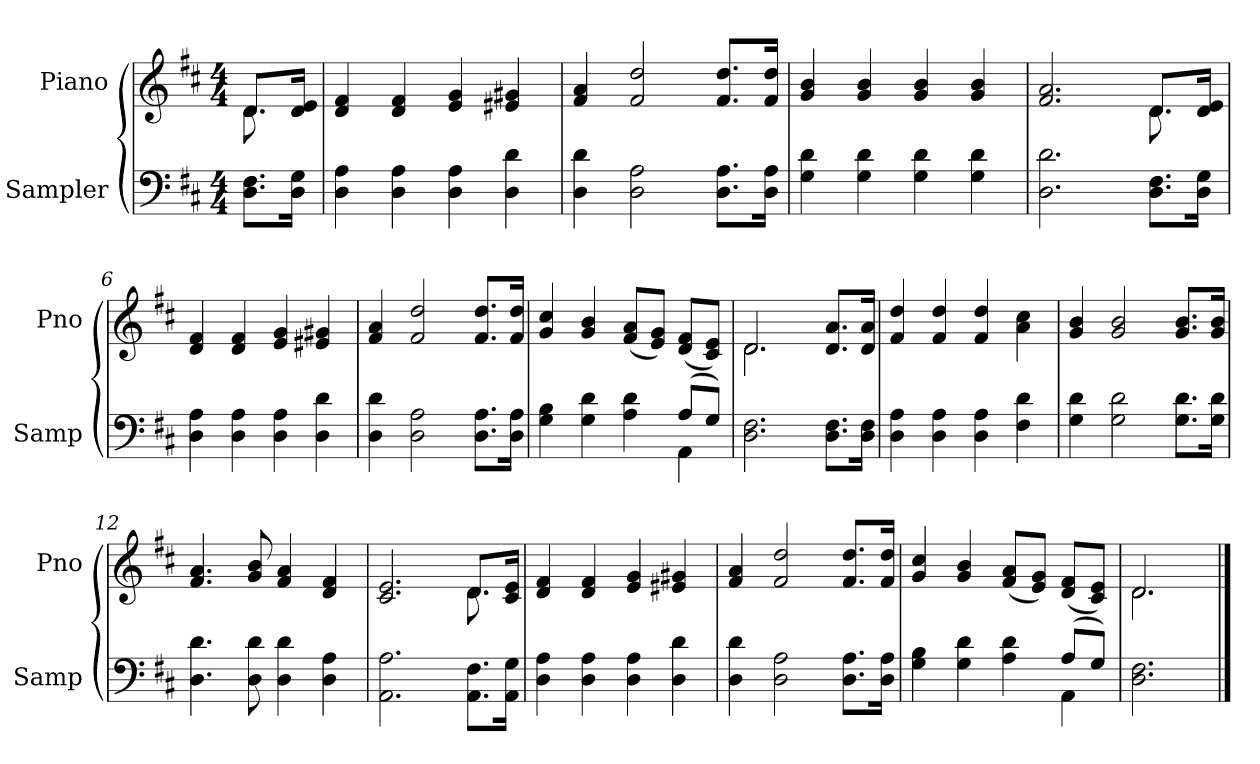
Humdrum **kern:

**kern	**kern
*part2	*part1
*staff2	*staff1
*I"Sampler	*I"Piano
*I'Samp	*I'Pno
*clefF4	*clefG2
*k[f#c#]	*k[f#c#]
*D:	*D:
*M4/4	*M4/4
=1	=1
*	*^
8.D\ 8.F#\L	8.d/L	8.d
16D\ 16G\Jk	16d/ 16e/Jk	16ryy
*	*v	*v
=2	=2
4D 4A	4d 4f#
4D 4A	4d 4f#
4D 4A	4e 4g
4D 4d	4e#X 4g#X
=3	=3
4D 4d	4f# 4a
2D 2A	2f# 2dd
8.D\ 8.A\L	8.f#/ 8.dd/L
16D\ 16A\Jk	16f#/ 16dd/Jk
=4	=4
4G 4d	4g 4b
4G 4d	4g 4b
4G 4d	4g 4b
4G 4d	4g 4b
=5	=5
*	*^
2.D 2.d	2.f# 2.a	2.ryy
8.D\ 8.F#\L	8.d/L	8.d
16D\ 16G\Jk	16d/ 16e/Jk	16ryy
*	*v	*v
=6	=6
4D 4A	4d 4f#
4D 4A	4d 4f#
4D 4A	4e 4g
4D 4d	4e#X 4g#X
=7	=7
4D 4d	4f# 4a
2D 2A	2f# 2dd
8.D\ 8.A\L	8.f#/ 8.dd/L
16D\ 16A\Jk	16f#/ 16dd/Jk
=8	=8
*^	*
4G 4B	2.ryy	4g 4cc#
4G 4d	.	4g 4b
4A 4d	.	(8f#/ 8a/L
.	.	8e/ 8g/J)
(8A/L	4AA	(8d/ 8f#/L
8G/J)	.	8c#/ 8e/J)
*v	*v	*
=9	=9
*	*^
2.D 2.F#	2.d/	2.d
8.D\ 8.F#\L	8.d/ 8.a/L	4ryy
16D\ 16F#\Jk	16d/ 16a/Jk	.
*	*v	*v
=10	=10
4D 4A	4f# 4dd
4D 4A	4f# 4dd
4D 4A	4f# 4dd
4F# 4d	4a 4cc#
=11	=11
4G 4d	4g 4b
2G 2d	2g 2b
8.G\ 8.d\L	8.g/ 8.b/L
16G\ 16d\Jk	16g/ 16b/Jk
=12	=12
4.D 4.d	4.f# 4.a
8D 8d	8g 8b
4D 4d	4f# 4a
4D 4A	4d 4f#
=13	=13
*	*^
2.AA 2.A	2.c# 2.e	2.ryy
8.AA\ 8.F#\L	8.d/L	8.d
16AA\ 16G\Jk	16c#/ 16e/Jk	16ryy
*	*v	*v
=14	=14
4D 4A	4d 4f#
4D 4A	4d 4f#
4D 4A	4e 4g
4D 4d	4e#X 4g#X
=15	=15
4D 4d	4f# 4a
2D 2A	2f# 2dd
8.D\ 8.A\L	8.f#/ 8.dd/L
16D\ 16A\Jk	16f#/ 16dd/Jk
=16	=16
*^	*
4G 4B	2.ryy	4g 4cc#
4G 4d	.	4g 4b
4A 4d	.	(8f#/ 8a/L
.	.	8e/ 8g/J)
(8A/L	4AA	(8d/ 8f#/L
8G/J)	.	8c#/ 8e/J)
*v	*v	*
=17	=17
*	*^
2.D 2.F#	2.d/	2.d
*	*v	*v
==	==
*-	*-
